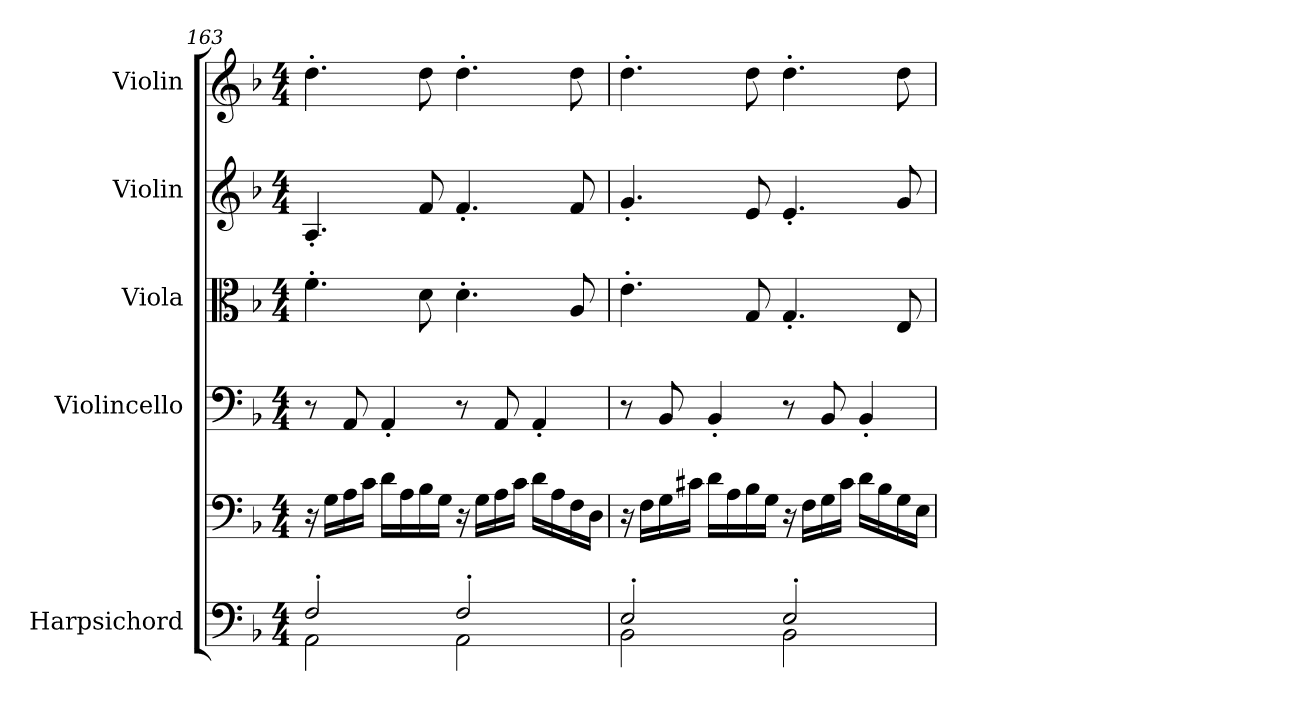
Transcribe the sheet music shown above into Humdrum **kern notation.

**kern	**kern	**kern	**kern	**kern	**kern
*part5	*part5	*part4	*part3	*part2	*part1
*staff6	*staff5	*staff4	*staff3	*staff2	*staff1
*I"Harpsichord	*	*I"Violincello	*I"Viola	*I"Violin	*I"Violin
*I'Hpschd	*	*I'Vc	*I'Vla	*I'Vln	*I'Vln
*clefF4	*clefF4	*clefF4	*clefC3	*clefG2	*clefG2
*k[b-]	*k[b-]	*k[b-]	*k[b-]	*k[b-]	*k[b-]
*M4/4	*M4/4	*M4/4	*M4/4	*M4/4	*M4/4
=163	=163	=163	=163	=163	=163
*^	*	*	*	*	*
2F'/	2AA\	16r	8r	4.f'\	4.A'/	4.dd'\
.	.	16G\LL	.	.	.	.
.	.	16A\	8AA/	.	.	.
.	.	16c\JJ	.	.	.	.
.	.	16d\LL	4AA'/	.	.	.
.	.	16A\	.	.	.	.
.	.	16B-\	.	8d\	8f/	8dd\
.	.	16G\JJ	.	.	.	.
2F'/	2AA\	16r	8r	4.d'\	4.f'/	4.dd'\
.	.	16G\LL	.	.	.	.
.	.	16A\	8AA/	.	.	.
.	.	16c\JJ	.	.	.	.
.	.	16d\LL	4AA'/	.	.	.
.	.	16A\	.	.	.	.
.	.	16F\	.	8A/	8f/	8dd\
.	.	16D\JJ	.	.	.	.
!!LO:PB:g=z
=164	=164	=164	=164	=164	=164	=164
2E'/	2BB-\	16r	8r	4.e'\	4.g'/	4.dd'\
.	.	16F\LL	.	.	.	.
.	.	16G\	8BB-/	.	.	.
.	.	16c#X\JJ	.	.	.	.
.	.	16d\LL	4BB-'/	.	.	.
.	.	16A\	.	.	.	.
.	.	16B-\	.	8G/	8e/	8dd\
.	.	16G\JJ	.	.	.	.
2E'/	2BB-\	16r	8r	4.G'/	4.e'/	4.dd'\
.	.	16F\LL	.	.	.	.
.	.	16G\	8BB-/	.	.	.
.	.	16c#\JJ	.	.	.	.
.	.	16d\LL	4BB-'/	.	.	.
.	.	16B-\	.	.	.	.
.	.	16G\	.	8E/	8g/	8dd\
.	.	16E\JJ	.	.	.	.
*v	*v	*	*	*	*	*
=	=	=	=	=	=
*-	*-	*-	*-	*-	*-
